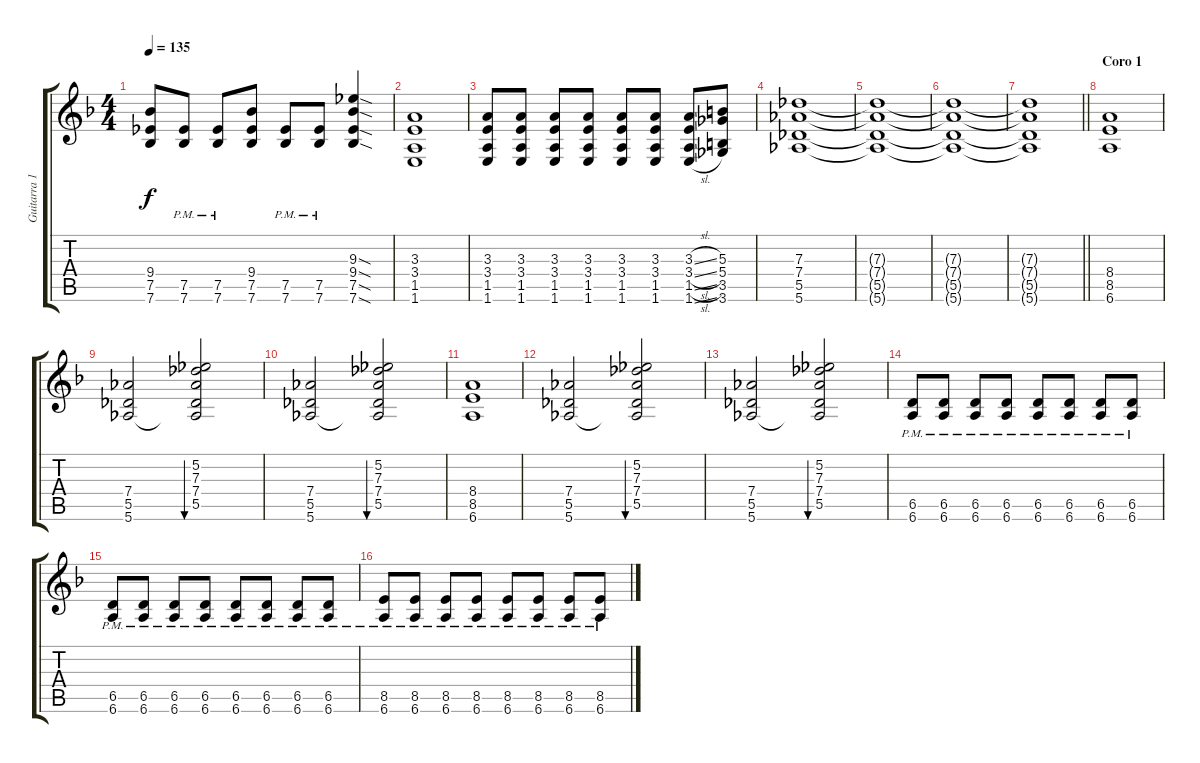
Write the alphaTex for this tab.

\track ("Guitarra 1" "Guitarra 1") {instrument electricguitarjazz}
\staff {score tabs}
\tuning (Eb4 Bb3 Gb3 Db3 Ab2 Eb2) {hide}
\ts (4 4)
\tempo 135
\clef g2
\ks dminor
(9.4 7.5 7.6).8{dy f} (7.5{pm} 7.6{pm}).8 (7.5{pm} 7.6{pm}).8 (9.4 7.5 7.6).8 (7.5{pm} 7.6{pm}).8 (7.5{pm} 7.6{pm}).8 (9.3{sod} 9.4{sod} 7.5{sod} 7.6{sod}).4 |
(3.3 3.4 1.5 1.6).1 |
(3.3 3.4 1.5 1.6).8 (3.3 3.4 1.5 1.6).8 (3.3 3.4 1.5 1.6).8 (3.3 3.4 1.5 1.6).8 (3.3 3.4 1.5 1.6).8 (3.3 3.4 1.5 1.6).8 (3.3{sl} 3.4{sl} 1.5{sl} 1.6{sl}).8 (5.3 5.4 3.5 3.6).8 |
(7.3 7.4 5.5 5.6).1 |
(7.3{t} 7.4{t} 5.5{t} 5.6{t}).1 |
(7.3{t} 7.4{t} 5.5{t} 5.6{t}).1 |
\barLineRight lightlight
(7.3{t} 7.4{t} 5.5{t} 5.6{t}).1 |
\section ("" "Coro 1")
(8.4 8.5 6.6).1 |
(7.4 5.5 5.6).2 (5.2 7.3 7.4 5.5 5.6{t}).2{bu 60} |
(7.4 5.5 5.6).2 (5.2 7.3 7.4 5.5 5.6{t}).2{bu 60} |
(8.4 8.5 6.6).1 |
(7.4 5.5 5.6).2 (5.2 7.3 7.4 5.5 5.6{t}).2{bu 60} |
(7.4 5.5 5.6).2 (5.2 7.3 7.4 5.5 5.6{t}).2{bu 60} |
(6.5{pm} 6.6{pm}).8 (6.5{pm} 6.6{pm}).8 (6.5{pm} 6.6{pm}).8 (6.5{pm} 6.6{pm}).8 (6.5{pm} 6.6{pm}).8 (6.5{pm} 6.6{pm}).8 (6.5{pm} 6.6{pm}).8 (6.5{pm} 6.6{pm}).8 |
(6.5{pm} 6.6{pm}).8 (6.5{pm} 6.6{pm}).8 (6.5{pm} 6.6{pm}).8 (6.5{pm} 6.6{pm}).8 (6.5{pm} 6.6{pm}).8 (6.5{pm} 6.6{pm}).8 (6.5{pm} 6.6{pm}).8 (6.5{pm} 6.6{pm}).8 |
(8.5{pm} 6.6{pm}).8 (8.5{pm} 6.6{pm}).8 (8.5{pm} 6.6{pm}).8 (8.5{pm} 6.6{pm}).8 (8.5{pm} 6.6{pm}).8 (8.5{pm} 6.6{pm}).8 (8.5{pm} 6.6{pm}).8 (8.5{pm} 6.6{pm}).8
